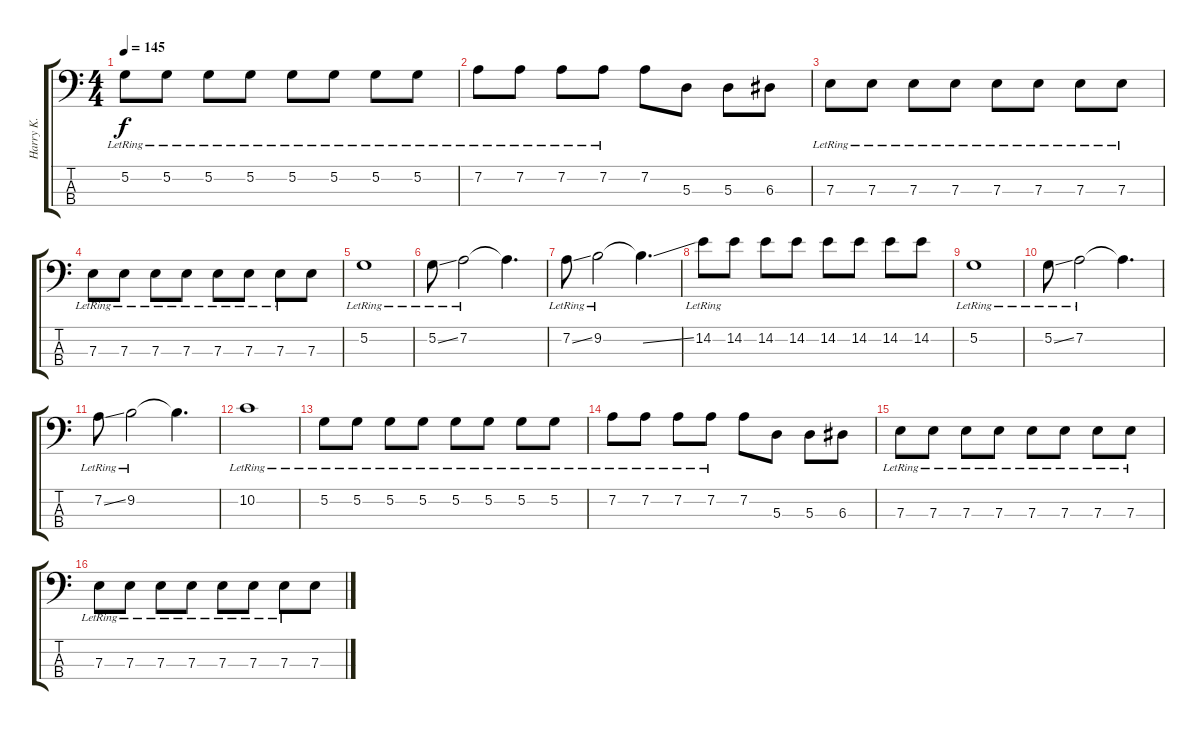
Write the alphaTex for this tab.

\track ("Harry K." "Harry K.") {instrument electricbasspick}
\staff {score tabs}
\tuning (G2 D2 A1 E1) {hide}
\ts (4 4)
\tempo 145
\clef f4
\ks c
5.2{lr}.8{dy f} 5.2{lr}.8 5.2{lr}.8 5.2{lr}.8 5.2{lr}.8 5.2{lr}.8 5.2{lr}.8 5.2{lr}.8 |
7.2{lr}.8 7.2{lr}.8 7.2{lr}.8 7.2{lr}.8 7.2.8 5.3.8 5.3.8 6.3.8 |
7.3{lr}.8 7.3{lr}.8 7.3{lr}.8 7.3{lr}.8 7.3{lr}.8 7.3{lr}.8 7.3{lr}.8 7.3{lr}.8 |
7.3{lr}.8 7.3{lr}.8 7.3{lr}.8 7.3{lr}.8 7.3{lr}.8 7.3{lr}.8 7.3{lr}.8 7.3.8 |
5.2{lr}.1 |
5.2{ss lr}.8 7.2{lr}.2 7.2{t}.4{d} |
7.2{ss lr}.8 9.2{lr}.2 9.2{ss t}.4{d} |
14.2{lr}.8 14.2.8 14.2.8 14.2.8 14.2.8 14.2.8 14.2.8 14.2.8 |
5.2{lr}.1 |
5.2{ss lr}.8 7.2{lr}.2 7.2{t}.4{d} |
7.2{ss lr}.8 9.2{lr}.2 9.2{t}.4{d} |
10.2{lr}.1 |
5.2{lr}.8 5.2{lr}.8 5.2{lr}.8 5.2{lr}.8 5.2{lr}.8 5.2{lr}.8 5.2{lr}.8 5.2{lr}.8 |
7.2{lr}.8 7.2{lr}.8 7.2{lr}.8 7.2{lr}.8 7.2.8 5.3.8 5.3.8 6.3.8 |
7.3{lr}.8 7.3{lr}.8 7.3{lr}.8 7.3{lr}.8 7.3{lr}.8 7.3{lr}.8 7.3{lr}.8 7.3{lr}.8 |
7.3{lr}.8 7.3{lr}.8 7.3{lr}.8 7.3{lr}.8 7.3{lr}.8 7.3{lr}.8 7.3{lr}.8 7.3.8
